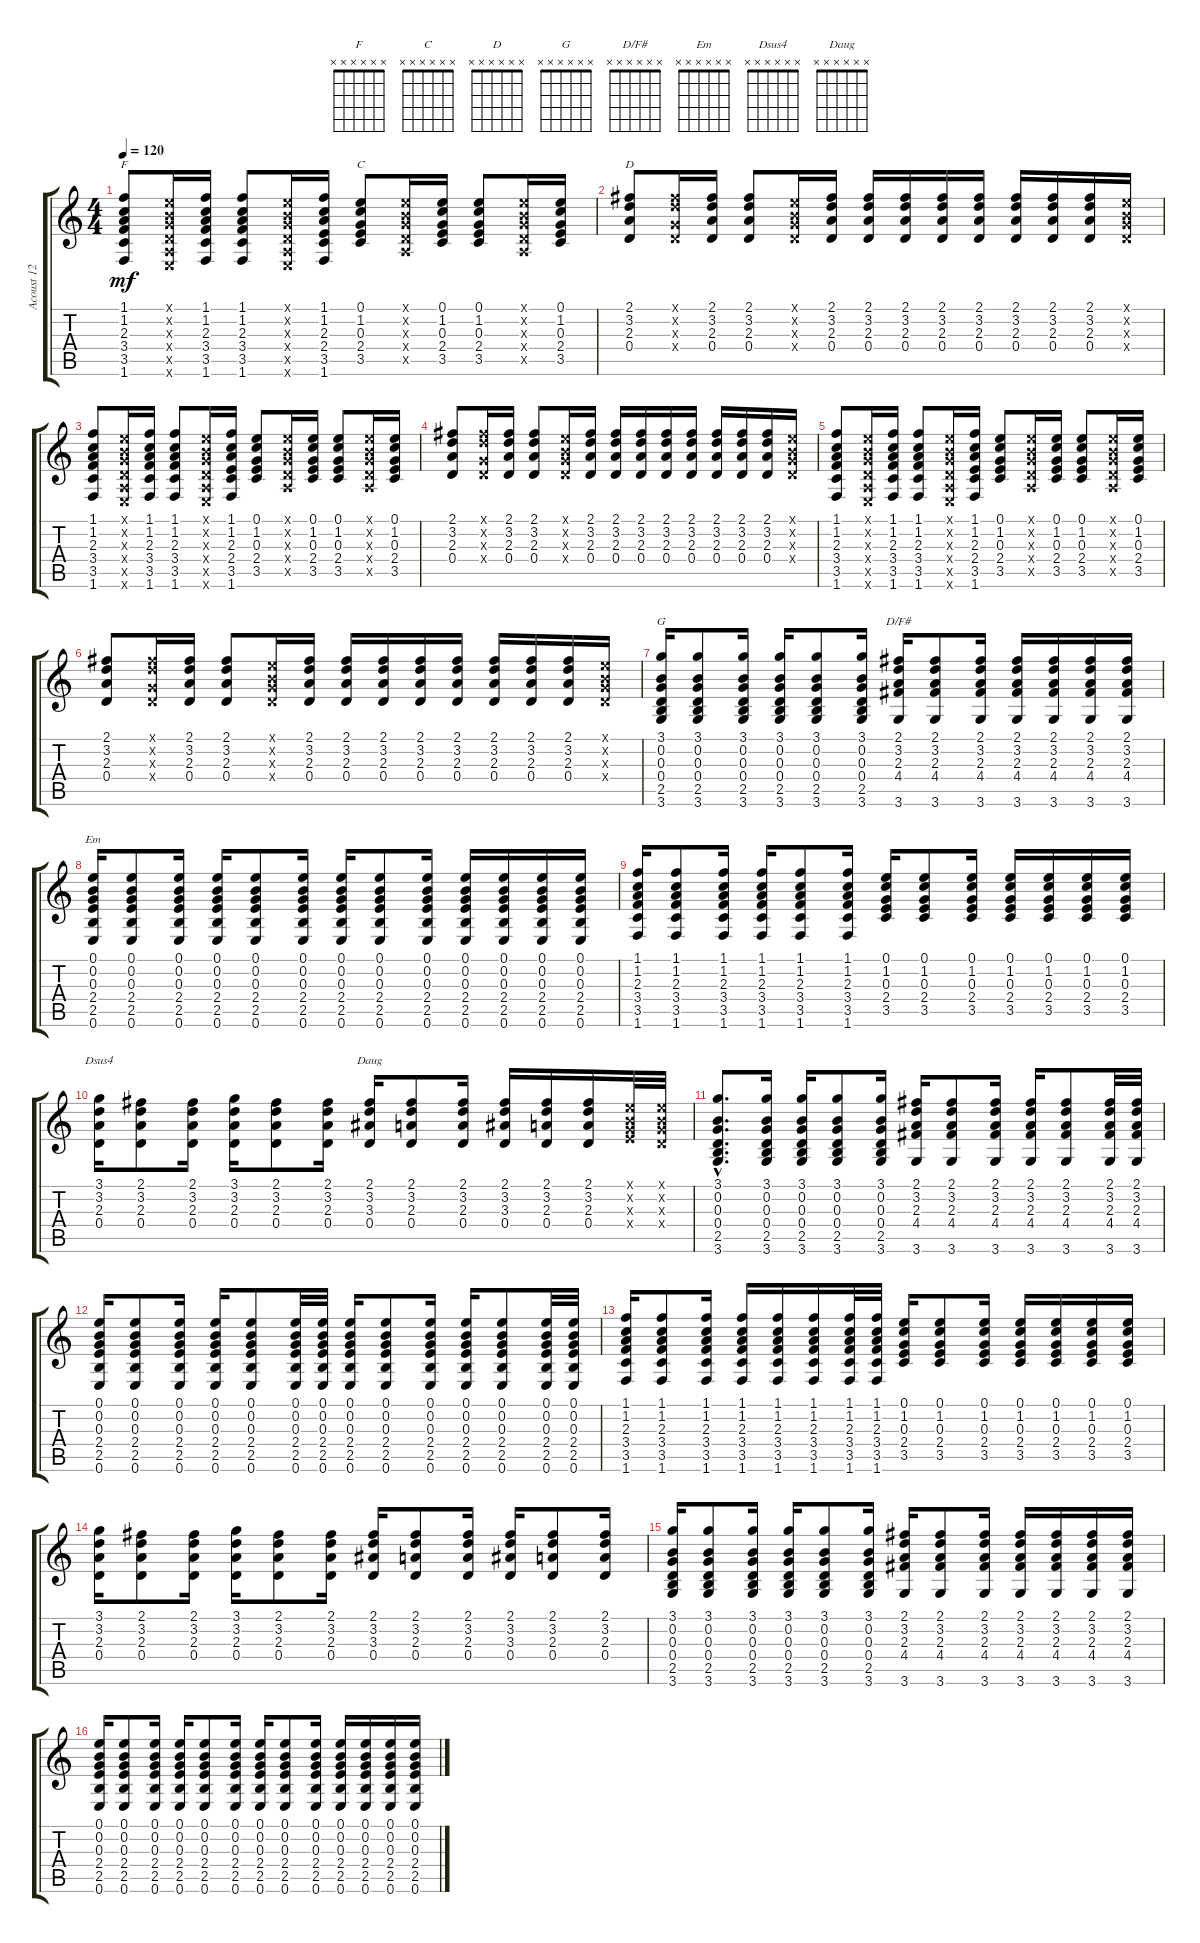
\track ("Acoust 12 string" "Acoust 12 ") {instrument acousticguitarsteel}
\staff {score tabs}
\tuning (E4 B3 G3 D3 A2 E2) {hide}
\chord ("F" x x x x x x) {firstfret 0}
\chord ("C" x x x x x x) {firstfret 0}
\chord ("D" x x x x x x) {firstfret 0}
\chord ("G" x x x x x x) {firstfret 0}
\chord ("D/F#" x x x x x x) {firstfret 0}
\chord ("Em" x x x x x x) {firstfret 0}
\chord ("Dsus4" x x x x x x) {firstfret 0}
\chord ("Daug" x x x x x x) {firstfret 0}
\ts (4 4)
\tempo 120
\clef g2
\ks c
(1.1 1.2 2.3 3.4 3.5 1.6).8{ch "F" dy mf} (0.1{x} 0.2{x} 0.3{x} 0.4{x} 0.5{x} 0.6{x}).16 (1.1 1.2 2.3 3.4 3.5 1.6).16 (1.1 1.2 2.3 3.4 3.5 1.6).8 (0.1{x} 0.2{x} 0.3{x} 0.4{x} 0.5{x} 0.6{x}).16 (1.1 1.2 2.3 2.4 3.5 1.6).16 (0.1 1.2 0.3 2.4 3.5).8{ch "C"} (0.1{x} 0.2{x} 0.3{x} 0.4{x} 0.5{x}).16 (0.1 1.2 0.3 2.4 3.5).16 (0.1 1.2 0.3 2.4 3.5).8 (0.1{x} 0.2{x} 0.3{x} 0.4{x} 0.5{x}).16 (0.1 1.2 0.3 2.4 3.5).16 |
(2.1 3.2 2.3 0.4).8{ch "D"} (2.1{x} 3.2{x} 0.3{x} 0.4{x}).16 (2.1 3.2 2.3 0.4).16 (2.1 3.2 2.3 0.4).8 (0.1{x} 0.2{x} 0.3{x} 0.4{x}).16 (2.1 3.2 2.3 0.4).16 (2.1 3.2 2.3 0.4).16 (2.1 3.2 2.3 0.4).16 (2.1 3.2 2.3 0.4).16 (2.1 3.2 2.3 0.4).16 (2.1 3.2 2.3 0.4).16 (2.1 3.2 2.3 0.4).16 (2.1 3.2 2.3 0.4).16 (0.1{x} 0.2{x} 0.3{x} 0.4{x}).16 |
(1.1 1.2 2.3 3.4 3.5 1.6).8 (0.1{x} 0.2{x} 0.3{x} 0.4{x} 0.5{x} 0.6{x}).16 (1.1 1.2 2.3 3.4 3.5 1.6).16 (1.1 1.2 2.3 3.4 3.5 1.6).8 (0.1{x} 0.2{x} 0.3{x} 0.4{x} 0.5{x} 0.6{x}).16 (1.1 1.2 2.3 2.4 3.5 1.6).16 (0.1 1.2 0.3 2.4 3.5).8 (0.1{x} 0.2{x} 0.3{x} 0.4{x} 0.5{x}).16 (0.1 1.2 0.3 2.4 3.5).16 (0.1 1.2 0.3 2.4 3.5).8 (0.1{x} 0.2{x} 0.3{x} 0.4{x} 0.5{x}).16 (0.1 1.2 0.3 2.4 3.5).16 |
(2.1 3.2 2.3 0.4).8 (2.1{x} 3.2{x} 0.3{x} 0.4{x}).16 (2.1 3.2 2.3 0.4).16 (2.1 3.2 2.3 0.4).8 (0.1{x} 0.2{x} 0.3{x} 0.4{x}).16 (2.1 3.2 2.3 0.4).16 (2.1 3.2 2.3 0.4).16 (2.1 3.2 2.3 0.4).16 (2.1 3.2 2.3 0.4).16 (2.1 3.2 2.3 0.4).16 (2.1 3.2 2.3 0.4).16 (2.1 3.2 2.3 0.4).16 (2.1 3.2 2.3 0.4).16 (0.1{x} 0.2{x} 0.3{x} 0.4{x}).16 |
(1.1 1.2 2.3 3.4 3.5 1.6).8 (0.1{x} 0.2{x} 0.3{x} 0.4{x} 0.5{x} 0.6{x}).16 (1.1 1.2 2.3 3.4 3.5 1.6).16 (1.1 1.2 2.3 3.4 3.5 1.6).8 (0.1{x} 0.2{x} 0.3{x} 0.4{x} 0.5{x} 0.6{x}).16 (1.1 1.2 2.3 2.4 3.5 1.6).16 (0.1 1.2 0.3 2.4 3.5).8 (0.1{x} 0.2{x} 0.3{x} 0.4{x} 0.5{x}).16 (0.1 1.2 0.3 2.4 3.5).16 (0.1 1.2 0.3 2.4 3.5).8 (0.1{x} 0.2{x} 0.3{x} 0.4{x} 0.5{x}).16 (0.1 1.2 0.3 2.4 3.5).16 |
(2.1 3.2 2.3 0.4).8 (2.1{x} 3.2{x} 0.3{x} 0.4{x}).16 (2.1 3.2 2.3 0.4).16 (2.1 3.2 2.3 0.4).8 (0.1{x} 0.2{x} 0.3{x} 0.4{x}).16 (2.1 3.2 2.3 0.4).16 (2.1 3.2 2.3 0.4).16 (2.1 3.2 2.3 0.4).16 (2.1 3.2 2.3 0.4).16 (2.1 3.2 2.3 0.4).16 (2.1 3.2 2.3 0.4).16 (2.1 3.2 2.3 0.4).16 (2.1 3.2 2.3 0.4).16 (0.1{x} 0.2{x} 0.3{x} 0.4{x}).16 |
(3.1 0.2 0.3 0.4 2.5 3.6).16{ch "G"} (3.1 0.2 0.3 0.4 2.5 3.6).8 (3.1 0.2 0.3 0.4 2.5 3.6).16 (3.1 0.2 0.3 0.4 2.5 3.6).16 (3.1 0.2 0.3 0.4 2.5 3.6).8 (3.1 0.2 0.3 0.4 2.5 3.6).16 (2.1 3.2 2.3 4.4 3.6).16{ch "D/F#"} (2.1 3.2 2.3 4.4 3.6).8 (2.1 3.2 2.3 4.4 3.6).16 (2.1 3.2 2.3 4.4 3.6).16 (2.1 3.2 2.3 4.4 3.6).16 (2.1 3.2 2.3 4.4 3.6).16 (2.1 3.2 2.3 4.4 3.6).16 |
(0.1 0.2 0.3 2.4 2.5 0.6).16{ch "Em"} (0.1 0.2 0.3 2.4 2.5 0.6).8 (0.1 0.2 0.3 2.4 2.5 0.6).16 (0.1 0.2 0.3 2.4 2.5 0.6).16 (0.1 0.2 0.3 2.4 2.5 0.6).8 (0.1 0.2 0.3 2.4 2.5 0.6).16 (0.1 0.2 0.3 2.4 2.5 0.6).16 (0.1 0.2 0.3 2.4 2.5 0.6).8 (0.1 0.2 0.3 2.4 2.5 0.6).16 (0.1 0.2 0.3 2.4 2.5 0.6).16 (0.1 0.2 0.3 2.4 2.5 0.6).16 (0.1 0.2 0.3 2.4 2.5 0.6).16 (0.1 0.2 0.3 2.4 2.5 0.6).16 |
(1.1 1.2 2.3 3.4 3.5 1.6).16 (1.1 1.2 2.3 3.4 3.5 1.6).8 (1.1 1.2 2.3 3.4 3.5 1.6).16 (1.1 1.2 2.3 3.4 3.5 1.6).16 (1.1 1.2 2.3 3.4 3.5 1.6).8 (1.1 1.2 2.3 3.4 3.5 1.6).16 (0.1 1.2 0.3 2.4 3.5).16 (0.1 1.2 0.3 2.4 3.5).8 (0.1 1.2 0.3 2.4 3.5).16 (0.1 1.2 0.3 2.4 3.5).16 (0.1 1.2 0.3 2.4 3.5).16 (0.1 1.2 0.3 2.4 3.5).16 (0.1 1.2 0.3 2.4 3.5).16 |
(3.1 3.2 2.3 0.4).16{ch "Dsus4"} (2.1 3.2 2.3 0.4).8 (2.1 3.2 2.3 0.4).16 (3.1 3.2 2.3 0.4).16 (2.1 3.2 2.3 0.4).8 (2.1 3.2 2.3 0.4).16 (2.1 3.2 3.3 0.4).16{ch "Daug"} (2.1 3.2 2.3 0.4).8 (2.1 3.2 2.3 0.4).16 (2.1 3.2 3.3 0.4).16 (2.1 3.2 2.3 0.4).16 (2.1 3.2 2.3 0.4).16 (0.1{x} 0.2{x} 0.3{x} 2.4{x}).32 (0.1{x} 0.2{x} 0.3{x} 0.4{x}).32 |
(3.1{hac} 0.2{hac} 0.3{hac} 0.4{hac} 2.5{hac} 3.6{hac}).8{d} (3.1 0.2 0.3 0.4 2.5 3.6).16 (3.1 0.2 0.3 0.4 2.5 3.6).16 (3.1 0.2 0.3 0.4 2.5 3.6).8 (3.1 0.2 0.3 0.4 2.5 3.6).16 (2.1 3.2 2.3 4.4 3.6).16 (2.1 3.2 2.3 4.4 3.6).8 (2.1 3.2 2.3 4.4 3.6).16 (2.1 3.2 2.3 4.4 3.6).16 (2.1 3.2 2.3 4.4 3.6).8 (2.1 3.2 2.3 4.4 3.6).32 (2.1 3.2 2.3 4.4 3.6).32 |
(0.1 0.2 0.3 2.4 2.5 0.6).16 (0.1 0.2 0.3 2.4 2.5 0.6).8 (0.1 0.2 0.3 2.4 2.5 0.6).16 (0.1 0.2 0.3 2.4 2.5 0.6).16 (0.1 0.2 0.3 2.4 2.5 0.6).8 (0.1 0.2 0.3 2.4 2.5 0.6).32 (0.1 0.2 0.3 2.4 2.5 0.6).32 (0.1 0.2 0.3 2.4 2.5 0.6).16 (0.1 0.2 0.3 2.4 2.5 0.6).8 (0.1 0.2 0.3 2.4 2.5 0.6).16 (0.1 0.2 0.3 2.4 2.5 0.6).16 (0.1 0.2 0.3 2.4 2.5 0.6).8 (0.1 0.2 0.3 2.4 2.5 0.6).32 (0.1 0.2 0.3 2.4 2.5 0.6).32 |
(1.1 1.2 2.3 3.4 3.5 1.6).16 (1.1 1.2 2.3 3.4 3.5 1.6).8 (1.1 1.2 2.3 3.4 3.5 1.6).16 (1.1 1.2 2.3 3.4 3.5 1.6).16 (1.1 1.2 2.3 3.4 3.5 1.6).16 (1.1 1.2 2.3 3.4 3.5 1.6).16 (1.1 1.2 2.3 3.4 3.5 1.6).32 (1.1 1.2 2.3 3.4 3.5 1.6).32 (0.1 1.2 0.3 2.4 3.5).16 (0.1 1.2 0.3 2.4 3.5).8 (0.1 1.2 0.3 2.4 3.5).16 (0.1 1.2 0.3 2.4 3.5).16 (0.1 1.2 0.3 2.4 3.5).16 (0.1 1.2 0.3 2.4 3.5).16 (0.1 1.2 0.3 2.4 3.5).16 |
(3.1 3.2 2.3 0.4).16 (2.1 3.2 2.3 0.4).8 (2.1 3.2 2.3 0.4).16 (3.1 3.2 2.3 0.4).16 (2.1 3.2 2.3 0.4).8 (2.1 3.2 2.3 0.4).16 (2.1 3.2 3.3 0.4).16 (2.1 3.2 2.3 0.4).8 (2.1 3.2 2.3 0.4).16 (2.1 3.2 3.3 0.4).16 (2.1 3.2 2.3 0.4).8 (2.1 3.2 2.3 0.4).16 |
(3.1 0.2 0.3 0.4 2.5 3.6).16 (3.1 0.2 0.3 0.4 2.5 3.6).8 (3.1 0.2 0.3 0.4 2.5 3.6).16 (3.1 0.2 0.3 0.4 2.5 3.6).16 (3.1 0.2 0.3 0.4 2.5 3.6).8 (3.1 0.2 0.3 0.4 2.5 3.6).16 (2.1 3.2 2.3 4.4 3.6).16 (2.1 3.2 2.3 4.4 3.6).8 (2.1 3.2 2.3 4.4 3.6).16 (2.1 3.2 2.3 4.4 3.6).16 (2.1 3.2 2.3 4.4 3.6).16 (2.1 3.2 2.3 4.4 3.6).16 (2.1 3.2 2.3 4.4 3.6).16 |
(0.1 0.2 0.3 2.4 2.5 0.6).16 (0.1 0.2 0.3 2.4 2.5 0.6).8 (0.1 0.2 0.3 2.4 2.5 0.6).16 (0.1 0.2 0.3 2.4 2.5 0.6).16 (0.1 0.2 0.3 2.4 2.5 0.6).8 (0.1 0.2 0.3 2.4 2.5 0.6).16 (0.1 0.2 0.3 2.4 2.5 0.6).16 (0.1 0.2 0.3 2.4 2.5 0.6).8 (0.1 0.2 0.3 2.4 2.5 0.6).16 (0.1 0.2 0.3 2.4 2.5 0.6).16 (0.1 0.2 0.3 2.4 2.5 0.6).16 (0.1 0.2 0.3 2.4 2.5 0.6).16 (0.1 0.2 0.3 2.4 2.5 0.6).16
